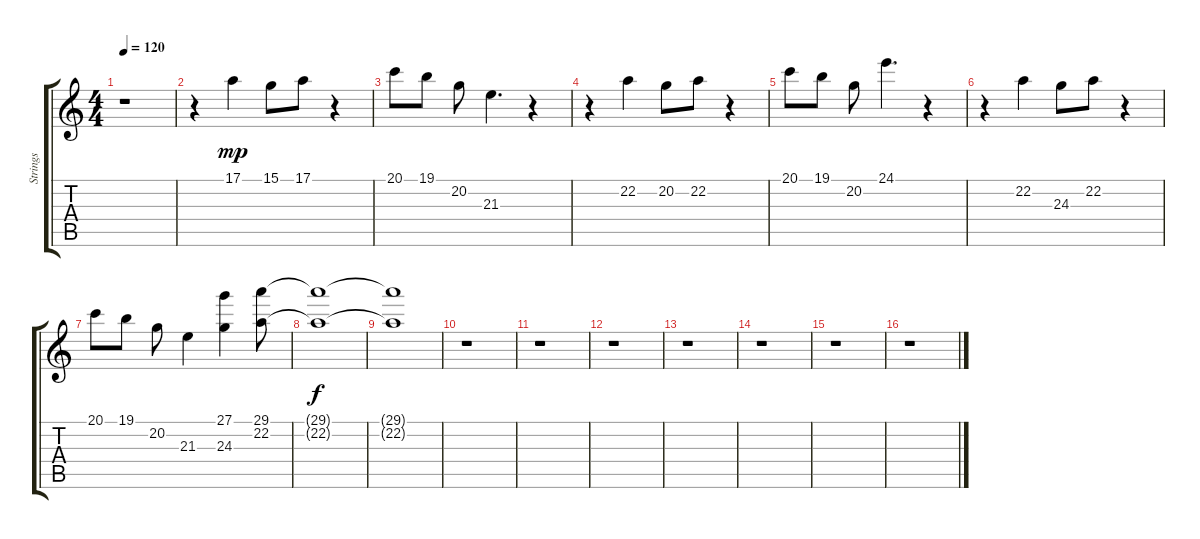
\track ("Strings" "Strings") {instrument stringensemble1}
\staff {score tabs}
\tuning (E4 B3 G3 D3 A2 E2) {hide}
\ts (4 4)
\tempo 120
\clef g2
\ks c
r.1{dy f} |
r.4 17.1.4{dy mp} 15.1.8 17.1.8 r.4 |
20.1.8 19.1.8 20.2.8 21.3.4{d} r.4 |
r.4 22.2.4 20.2.8 22.2.8 r.4 |
20.1.8 19.1.8 20.2.8 24.1.4{d} r.4 |
r.4 22.2.4 24.3.8 22.2.8 r.4 |
20.1.8 19.1.8 20.2.8 21.3.4 (27.1 24.3).4 (29.1 22.2).8 |
(29.1{t} 22.2{t}).1{dy f} |
(29.1{t} 22.2{t}).1 |
r.1 |
r.1 |
r.1 |
r.1 |
r.1 |
r.1 |
r.1
